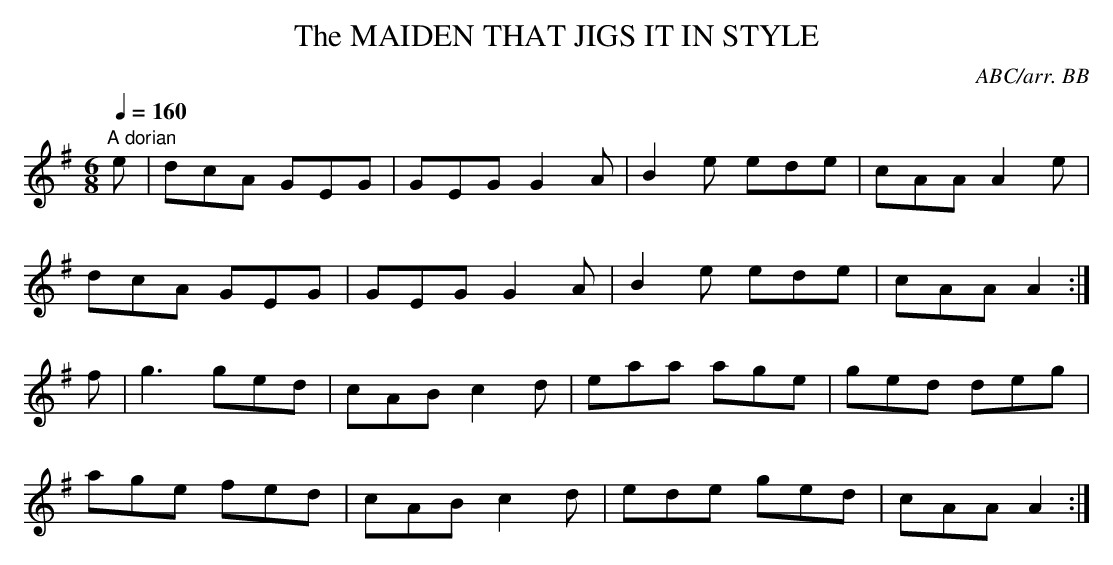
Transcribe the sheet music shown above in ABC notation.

X:1
T:MAIDEN THAT JIGS IT IN STYLE, The
C:ABC/arr. BB
M:6/8
L:1/8
Q:1/4=160
K:G
"A dorian"
e|dcA GEG|GEG G2A|B2e ede|cAA A2e|
dcA GEG|GEG G2A|B2e ede|cAA A2:|
f|g3 ged|cAB c2d|eaa age|ged deg|
age fed|cAB c2d|ede ged|cAA A2:|
